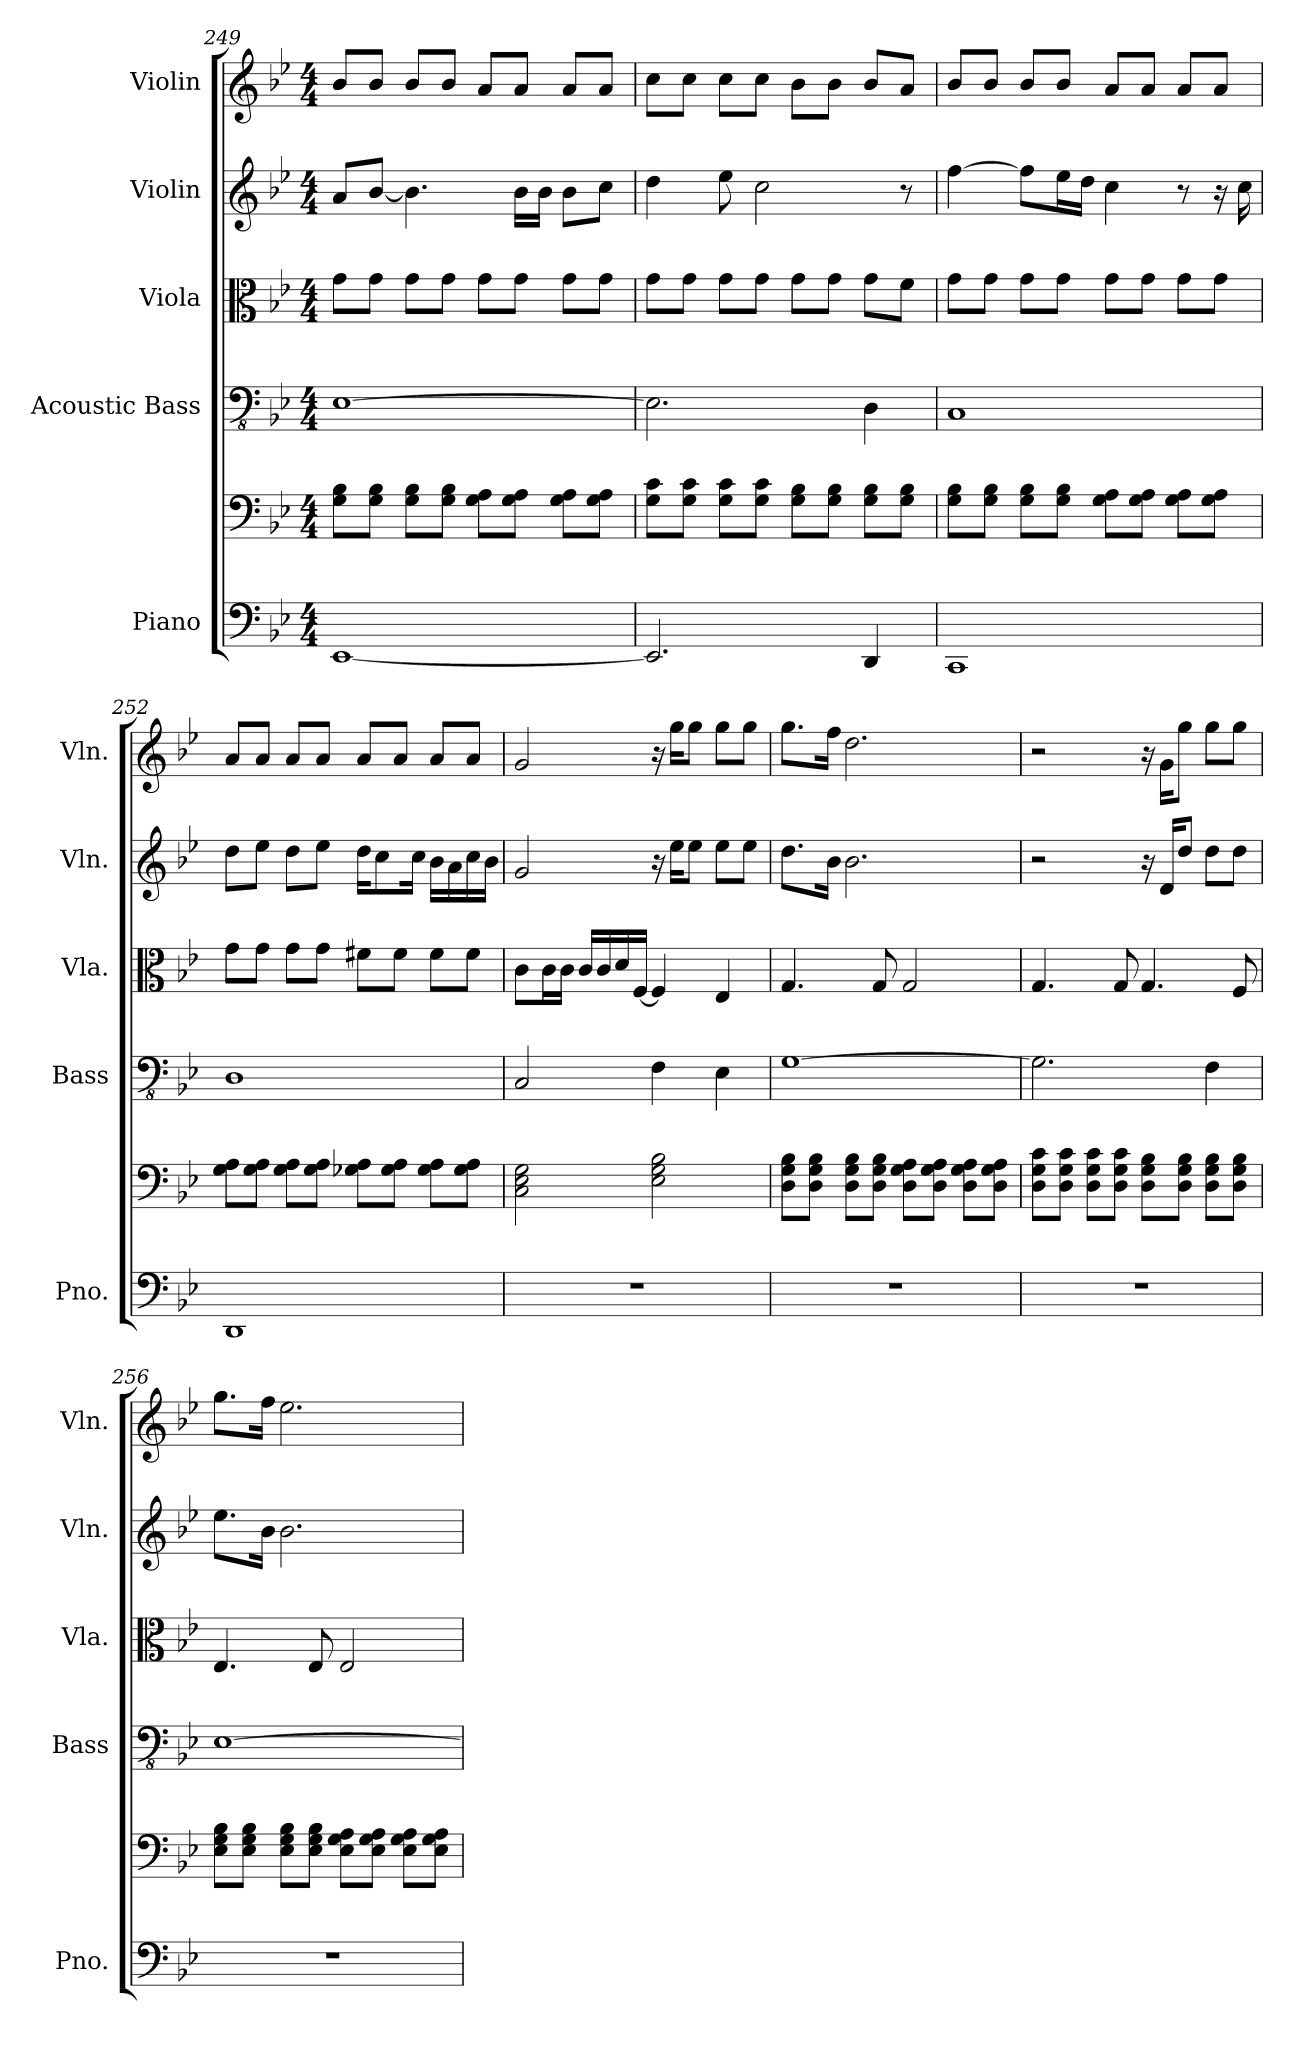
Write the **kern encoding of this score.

**kern	**kern	**kern	**kern	**kern	**kern
*part5	*part5	*part4	*part3	*part2	*part1
*staff6	*staff5	*staff4	*staff3	*staff2	*staff1
*I"Piano	*	*I"Acoustic Bass	*I"Viola	*I"Violin	*I"Violin
*I'Pno.	*	*I'Bass	*I'Vla.	*I'Vln.	*I'Vln.
*clefF4	*clefF4	*clefFv4	*clefC3	*clefG2	*clefG2
*k[b-e-]	*k[b-e-]	*k[b-e-]	*k[b-e-]	*k[b-e-]	*k[b-e-]
*M4/4	*M4/4	*M4/4	*M4/4	*M4/4	*M4/4
=249	=249	=249	=249	=249	=249
[1EE-	8G\ 8B-\L	[1EE-	8g\L	8a/L	8b-/L
.	8G\ 8B-\J	.	8g\J	[8b-/J	8b-/J
.	8G\ 8B-\L	.	8g\L	4.b-\]	8b-/L
.	8G\ 8B-\J	.	8g\J	.	8b-/J
.	8G\ 8A\L	.	8g\L	.	8a/L
.	8G\ 8A\J	.	8g\J	16b-\LL	8a/J
.	.	.	.	16b-\JJ	.
.	8G\ 8A\L	.	8g\L	8b-\L	8a/L
.	8G\ 8A\J	.	8g\J	8cc\J	8a/J
!!LO:LB:g=z
=250	=250	=250	=250	=250	=250
2.EE-/]	8G\ 8c\L	2.EE-\]	8g\L	4dd\	8cc\L
.	8G\ 8c\J	.	8g\J	.	8cc\J
.	8G\ 8c\L	.	8g\L	8ee-\	8cc\L
.	8G\ 8c\J	.	8g\J	2cc\	8cc\J
.	8G\ 8B-\L	.	8g\L	.	8b-\L
.	8G\ 8B-\J	.	8g\J	.	8b-\J
4DD/	8G\ 8B-\L	4DD\	8g\L	.	8b-/L
.	8G\ 8B-\J	.	8f\J	8r	8a/J
=251	=251	=251	=251	=251	=251
1CC	8G\ 8B-\L	1CC	8g\L	[4ff\	8b-/L
.	8G\ 8B-\J	.	8g\J	.	8b-/J
.	8G\ 8B-\L	.	8g\L	8ff\L]	8b-/L
.	8G\ 8B-\J	.	8g\J	16ee-\L	8b-/J
.	.	.	.	16dd\JJ	.
.	8G\ 8A\L	.	8g\L	4cc\	8a/L
.	8G\ 8A\J	.	8g\J	.	8a/J
.	8G\ 8A\L	.	8g\L	8r	8a/L
.	8G\ 8A\J	.	8g\J	16r	8a/J
.	.	.	.	16cc\	.
=252	=252	=252	=252	=252	=252
1DD	8G\ 8A\L	1DD	8g\L	8dd\L	8a/L
.	8G\ 8A\J	.	8g\J	8ee-\J	8a/J
.	8G\ 8A\L	.	8g\L	8dd\L	8a/L
.	8G\ 8A\J	.	8g\J	8ee-\J	8a/J
.	8G-X\ 8A\L	.	8f#X\L	16dd\KL	8a/L
.	.	.	.	8cc\	.
.	8G-\ 8A\J	.	8f#\J	.	8a/J
.	.	.	.	16cc\Jk	.
.	8G-\ 8A\L	.	8f#\L	16b-\LL	8a/L
.	.	.	.	16a\	.
.	8G-\ 8A\J	.	8f#\J	16cc\	8a/J
.	.	.	.	16b-\JJ	.
=253	=253	=253	=253	=253	=253
1r	2C\ 2E-\ 2G\	2CC/	8c\L	2g/	2g/
.	.	.	16c\L	.	.
.	.	.	16c\JJ	.	.
.	.	.	16c/LL	.	.
.	.	.	16c/	.	.
.	.	.	16d/	.	.
.	.	.	[16F/JJ	.	.
.	2E-\ 2G\ 2B-\	4FF\	4F/]	16r	16r
.	.	.	.	16ee-\KL	16gg\KL
.	.	.	.	8ee-\J	8gg\J
.	.	4EE-\	4E-/	8ee-\L	8gg\L
.	.	.	.	8ee-\J	8gg\J
!!LO:PB:g=z
=254	=254	=254	=254	=254	=254
1r	8D\ 8G\ 8B-\L	[1GG	4.G/	8.dd\L	8.gg\L
.	8D\ 8G\ 8B-\J	.	.	.	.
.	.	.	.	16b-\Jk	16ff\Jk
.	8D\ 8G\ 8B-\L	.	.	2.b-\	2.dd\
.	8D\ 8G\ 8B-\J	.	8G/	.	.
.	8D\ 8G\ 8A\L	.	2G/	.	.
.	8D\ 8G\ 8A\J	.	.	.	.
.	8D\ 8G\ 8A\L	.	.	.	.
.	8D\ 8G\ 8A\J	.	.	.	.
=255	=255	=255	=255	=255	=255
1r	8D\ 8G\ 8c\L	2.GG\]	4.G/	2r	2r
.	8D\ 8G\ 8c\J	.	.	.	.
.	8D\ 8G\ 8c\L	.	.	.	.
.	8D\ 8G\ 8c\J	.	8G/	.	.
.	8D\ 8G\ 8B-\L	.	4.G/	16r	16r
.	.	.	.	16d/KL	16g\KL
.	8D\ 8G\ 8B-\J	.	.	8dd/J	8gg\J
.	8D\ 8G\ 8B-\L	4FF\	.	8dd\L	8gg\L
.	8D\ 8G\ 8B-\J	.	8F/	8dd\J	8gg\J
=256	=256	=256	=256	=256	=256
1r	8E-\ 8G\ 8B-\L	[1EE-	4.E-/	8.ee-\L	8.gg\L
.	8E-\ 8G\ 8B-\J	.	.	.	.
.	.	.	.	16b-\Jk	16ff\Jk
.	8E-\ 8G\ 8B-\L	.	.	2.b-\	2.ee-\
.	8E-\ 8G\ 8B-\J	.	8E-/	.	.
.	8E-\ 8G\ 8A\L	.	2E-/	.	.
.	8E-\ 8G\ 8A\J	.	.	.	.
.	8E-\ 8G\ 8A\L	.	.	.	.
.	8E-\ 8G\ 8A\J	.	.	.	.
=	=	=	=	=	=
*-	*-	*-	*-	*-	*-
